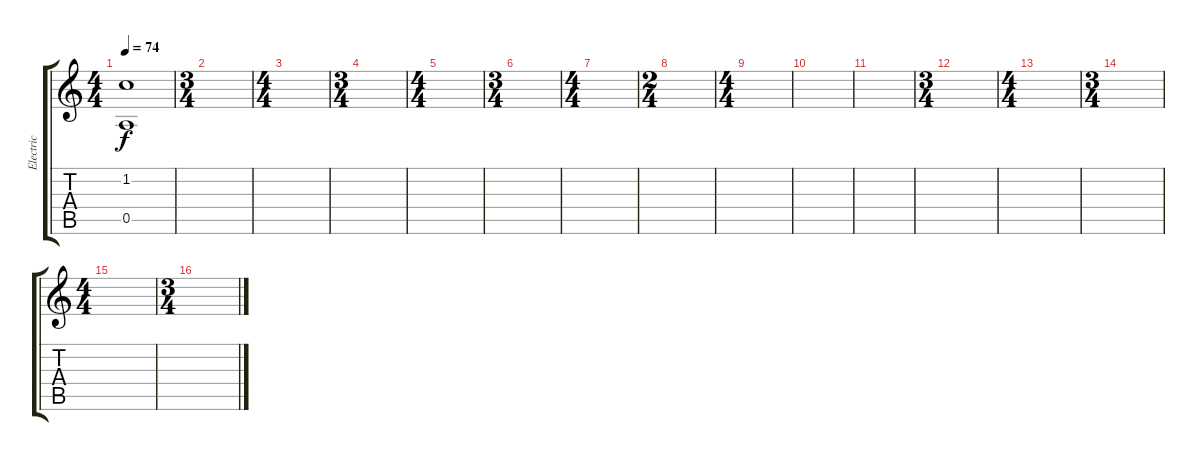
\track ("Electric" "Electric") {instrument overdrivenguitar}
\staff {score tabs}
\tuning (E4 B3 G3 D3 A2 E2) {hide}
\ts (4 4)
\tempo 74
\clef g2
\ks c
(1.2 0.5).1{dy f} |
\ts (3 4)
|
\ts (4 4)
|
\ts (3 4)
|
\ts (4 4)
|
\ts (3 4)
|
\ts (4 4)
|
\ts (2 4)
|
\ts (4 4)
|
|
|
\ts (3 4)
|
\ts (4 4)
|
\ts (3 4)
|
\ts (4 4)
|
\ts (3 4)
